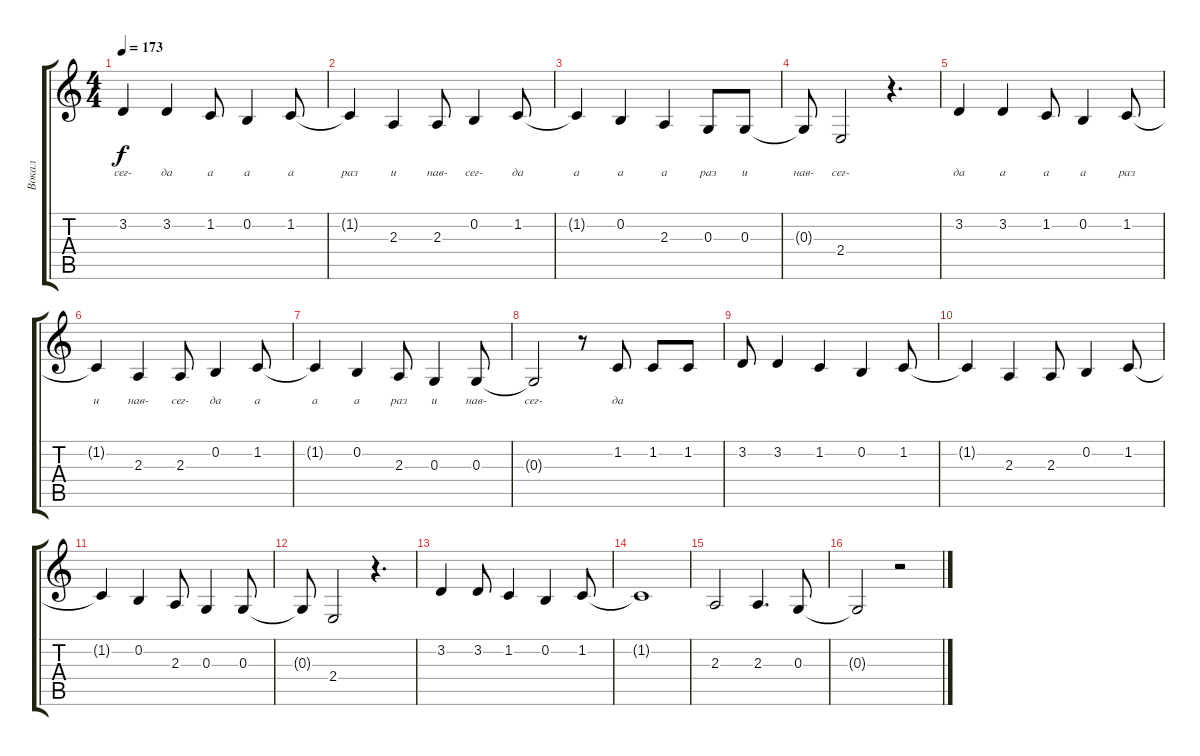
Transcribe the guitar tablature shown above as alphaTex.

\track ("Вокал" "Вокал") {instrument lead8bassandlead}
\staff {score tabs}
\tuning (E4 B3 G3 D3 A2 E2) {hide}
\ts (4 4)
\tempo 173
\clef g2
\ks c
3.2.4{lyrics (0 "сег-") lyrics (1 "") lyrics (2 "") lyrics (3 "") lyrics (4 "") dy f} 3.2.4{lyrics (0 "да") lyrics (1 "") lyrics (2 "") lyrics (3 "") lyrics (4 "")} 1.2.8{lyrics (0 "а") lyrics (1 "") lyrics (2 "") lyrics (3 "") lyrics (4 "")} 0.2.4{lyrics (0 "а") lyrics (1 "") lyrics (2 "") lyrics (3 "") lyrics (4 "")} 1.2.8{lyrics (0 "а") lyrics (1 "") lyrics (2 "") lyrics (3 "") lyrics (4 "")} |
1.2{t}.4{lyrics (0 "раз") lyrics (1 "") lyrics (2 "") lyrics (3 "") lyrics (4 "")} 2.3.4{lyrics (0 "и") lyrics (1 "") lyrics (2 "") lyrics (3 "") lyrics (4 "")} 2.3.8{lyrics (0 "нав-") lyrics (1 "") lyrics (2 "") lyrics (3 "") lyrics (4 "")} 0.2.4{lyrics (0 "сег-") lyrics (1 "") lyrics (2 "") lyrics (3 "") lyrics (4 "")} 1.2.8{lyrics (0 "да") lyrics (1 "") lyrics (2 "") lyrics (3 "") lyrics (4 "")} |
1.2{t}.4{lyrics (0 "а") lyrics (1 "") lyrics (2 "") lyrics (3 "") lyrics (4 "")} 0.2.4{lyrics (0 "а") lyrics (1 "") lyrics (2 "") lyrics (3 "") lyrics (4 "")} 2.3.4{lyrics (0 "а") lyrics (1 "") lyrics (2 "") lyrics (3 "") lyrics (4 "")} 0.3.8{lyrics (0 "раз") lyrics (1 "") lyrics (2 "") lyrics (3 "") lyrics (4 "")} 0.3.8{lyrics (0 "и") lyrics (1 "") lyrics (2 "") lyrics (3 "") lyrics (4 "")} |
0.3{t}.8{lyrics (0 "нав-") lyrics (1 "") lyrics (2 "") lyrics (3 "") lyrics (4 "")} 2.4.2{lyrics (0 "сег-") lyrics (1 "") lyrics (2 "") lyrics (3 "") lyrics (4 "")} r.4{d} |
3.2.4{lyrics (0 "да") lyrics (1 "") lyrics (2 "") lyrics (3 "") lyrics (4 "")} 3.2.4{lyrics (0 "а") lyrics (1 "") lyrics (2 "") lyrics (3 "") lyrics (4 "")} 1.2.8{lyrics (0 "а") lyrics (1 "") lyrics (2 "") lyrics (3 "") lyrics (4 "")} 0.2.4{lyrics (0 "а") lyrics (1 "") lyrics (2 "") lyrics (3 "") lyrics (4 "")} 1.2.8{lyrics (0 "раз") lyrics (1 "") lyrics (2 "") lyrics (3 "") lyrics (4 "")} |
1.2{t}.4{lyrics (0 "и") lyrics (1 "") lyrics (2 "") lyrics (3 "") lyrics (4 "")} 2.3.4{lyrics (0 "нав-") lyrics (1 "") lyrics (2 "") lyrics (3 "") lyrics (4 "")} 2.3.8{lyrics (0 "сег-") lyrics (1 "") lyrics (2 "") lyrics (3 "") lyrics (4 "")} 0.2.4{lyrics (0 "да") lyrics (1 "") lyrics (2 "") lyrics (3 "") lyrics (4 "")} 1.2.8{lyrics (0 "а") lyrics (1 "") lyrics (2 "") lyrics (3 "") lyrics (4 "")} |
1.2{t}.4{lyrics (0 "а") lyrics (1 "") lyrics (2 "") lyrics (3 "") lyrics (4 "")} 0.2.4{lyrics (0 "а") lyrics (1 "") lyrics (2 "") lyrics (3 "") lyrics (4 "")} 2.3.8{lyrics (0 "раз") lyrics (1 "") lyrics (2 "") lyrics (3 "") lyrics (4 "")} 0.3.4{lyrics (0 "и") lyrics (1 "") lyrics (2 "") lyrics (3 "") lyrics (4 "")} 0.3.8{lyrics (0 "нав-") lyrics (1 "") lyrics (2 "") lyrics (3 "") lyrics (4 "")} |
0.3{t}.2{lyrics (0 "сег-") lyrics (1 "") lyrics (2 "") lyrics (3 "") lyrics (4 "")} r.8 1.2.8{lyrics (0 "да") lyrics (1 "") lyrics (2 "") lyrics (3 "") lyrics (4 "")} 1.2.8 1.2.8 |
3.2.8 3.2.4 1.2.4 0.2.4 1.2.8 |
1.2{t}.4 2.3.4 2.3.8 0.2.4 1.2.8 |
1.2{t}.4 0.2.4 2.3.8 0.3.4 0.3.8 |
0.3{t}.8 2.4.2 r.4{d} |
3.2.4 3.2.8 1.2.4 0.2.4 1.2.8 |
1.2{t}.1 |
2.3.2 2.3.4{d} 0.3.8 |
0.3{t}.2 r.2
